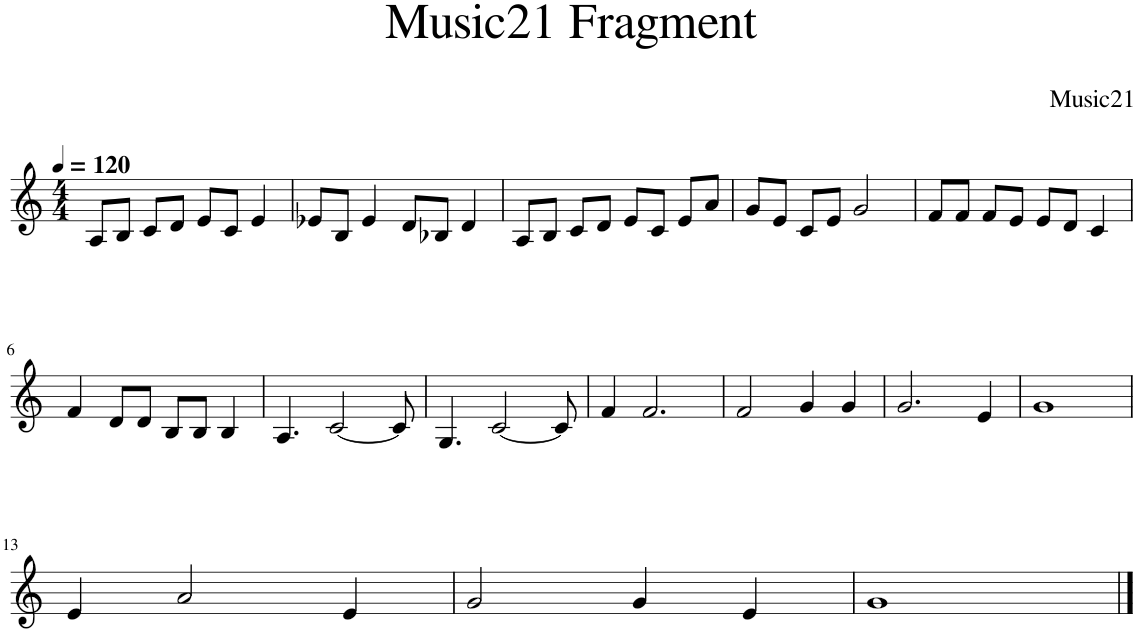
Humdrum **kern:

**kern
*part1
*staff1
*I"Piano
*I'Pno
*clefG2
*k[]
*M4/4
*MM120
=1
8A/L
8B/J
8c/L
8d/J
8e/L
8c/J
4e/
=2
8e-X/L
8B/J
4e-/
8d/L
8B-X/J
4d/
=3
8A/L
8B/J
8c/L
8d/J
8e/L
8c/J
8e/L
8a/J
=4
8g/L
8e/J
8c/L
8e/J
2g/
=5
8f/L
8f/J
8f/L
8e/J
8e/L
8d/J
4c/
!!LO:LB:g=z
=6
4f/
8d/L
8d/J
8B/L
8B/J
4B/
=7
4.A/
[2c/
8c/]
=8
4.G/
[2c/
8c/]
=9
4f/
2.f/
=10
2f/
4g/
4g/
=11
2.g/
4e/
=12
1g
!!LO:LB:g=z
=13
4e/
2a/
4e/
=14
2g/
4g/
4e/
=15
1g
==
*-
